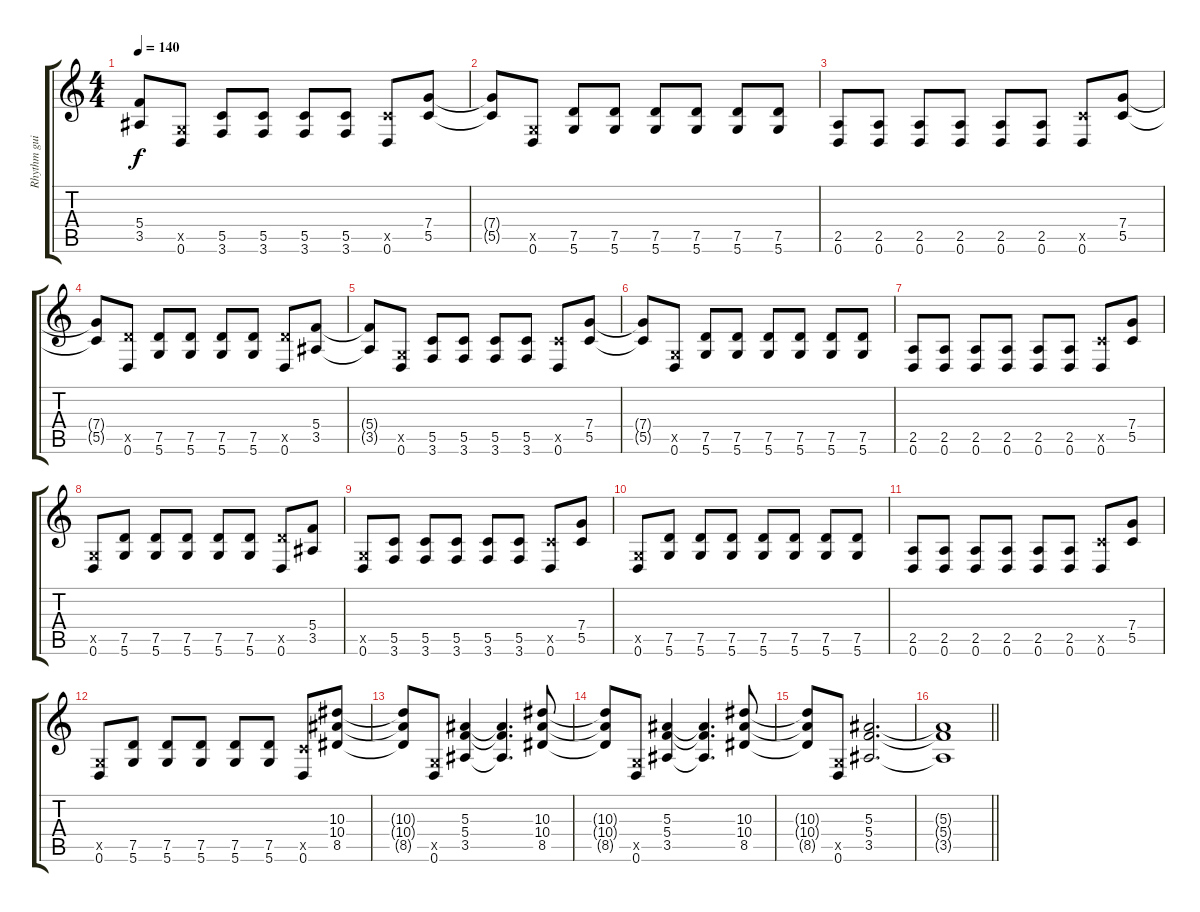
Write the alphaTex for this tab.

\track ("Rhythm guitar" "Rhythm gui") {instrument distortionguitar}
\staff {score tabs}
\tuning (D4 A3 F3 C3 G2 D2) {hide}
\ts (4 4)
\tempo 140
\clef g2
\ks c
(5.4{t} 3.5{t}).8{dy f} (0.5{x} 0.6).8 (5.5 3.6).8 (5.5 3.6).8 (5.5 3.6).8 (5.5 3.6).8 (5.5{x} 0.6).8 (7.4 5.5).8 |
(7.4{t} 5.5{t}).8 (0.5{x} 0.6).8 (7.5 5.6).8 (7.5 5.6).8 (7.5 5.6).8 (7.5 5.6).8 (7.5 5.6).8 (7.5 5.6).8 |
(2.5 0.6).8 (2.5 0.6).8 (2.5 0.6).8 (2.5 0.6).8 (2.5 0.6).8 (2.5 0.6).8 (5.5{x} 0.6).8 (7.4 5.5).8 |
(7.4{t} 5.5{t}).8 (7.5{x} 0.6).8 (7.5 5.6).8 (7.5 5.6).8 (7.5 5.6).8 (7.5 5.6).8 (7.5{x} 0.6).8 (5.4 3.5).8 |
(5.4{t} 3.5{t}).8 (0.5{x} 0.6).8 (5.5 3.6).8 (5.5 3.6).8 (5.5 3.6).8 (5.5 3.6).8 (5.5{x} 0.6).8 (7.4 5.5).8 |
(7.4{t} 5.5{t}).8 (0.5{x} 0.6).8 (7.5 5.6).8 (7.5 5.6).8 (7.5 5.6).8 (7.5 5.6).8 (7.5 5.6).8 (7.5 5.6).8 |
(2.5 0.6).8 (2.5 0.6).8 (2.5 0.6).8 (2.5 0.6).8 (2.5 0.6).8 (2.5 0.6).8 (5.5{x} 0.6).8 (7.4 5.5).8 |
(0.5{x} 0.6).8 (7.5 5.6).8 (7.5 5.6).8 (7.5 5.6).8 (7.5 5.6).8 (7.5 5.6).8 (7.5{x} 0.6).8 (5.4 3.5).8 |
(0.5{x} 0.6).8 (5.5 3.6).8 (5.5 3.6).8 (5.5 3.6).8 (5.5 3.6).8 (5.5 3.6).8 (5.5{x} 0.6).8 (7.4 5.5).8 |
(0.5{x} 0.6).8 (7.5 5.6).8 (7.5 5.6).8 (7.5 5.6).8 (7.5 5.6).8 (7.5 5.6).8 (7.5 5.6).8 (7.5 5.6).8 |
(2.5 0.6).8 (2.5 0.6).8 (2.5 0.6).8 (2.5 0.6).8 (2.5 0.6).8 (2.5 0.6).8 (5.5{x} 0.6).8 (7.4 5.5).8 |
(0.5{x} 0.6).8 (7.5 5.6).8 (7.5 5.6).8 (7.5 5.6).8 (7.5 5.6).8 (7.5 5.6).8 (5.5{x} 0.6).8 (10.3 10.4 8.5).8 |
(10.3{t} 10.4{t} 8.5{t}).8 (0.5{x} 0.6).8 (5.3 5.4 3.5).4 (5.3{t} 5.4{t} 3.5{t}).4{d} (10.3 10.4 8.5).8 |
(10.3{t} 10.4{t} 8.5{t}).8 (0.5{x} 0.6).8 (5.3 5.4 3.5).4 (5.3{t} 5.4{t} 3.5{t}).4{d} (10.3 10.4 8.5).8 |
(10.3{t} 10.4{t} 8.5{t}).8 (0.5{x} 0.6).8 (5.3 5.4 3.5).2{d} |
\barLineRight lightlight
(5.3{t} 5.4{t} 3.5{t}).1
